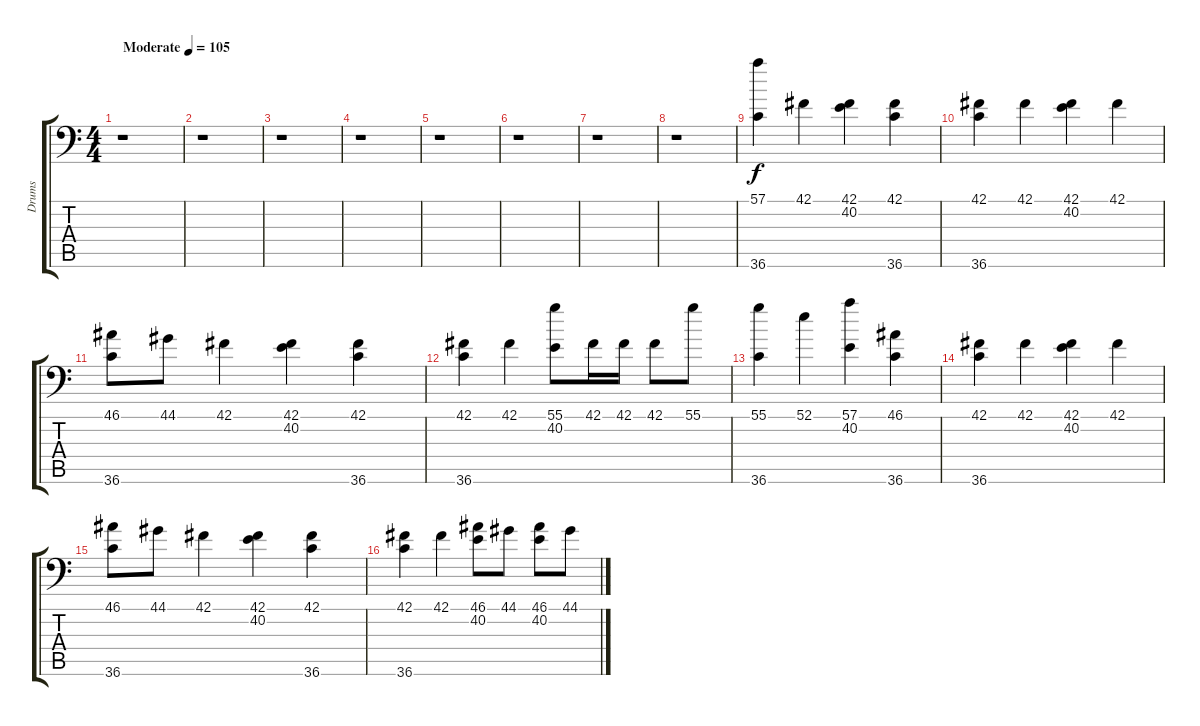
\track ("Drums" "Drums") {instrument acousticgrandpiano}
\staff {score tabs}
\tuning (C-1 C-1 C-1 C-1 C-1 C-1) {hide}
\ts (4 4)
\tempo (105 "Moderate")
\clef f4
\ks c
r.1{dy f instrument acousticgrandpiano} |
r.1 |
r.1 |
r.1 |
r.1 |
r.1 |
r.1 |
r.1 |
(57.1 36.6).4 42.1.4 (42.1 40.2).4 (42.1 36.6).4 |
(42.1 36.6).4 42.1.4 (42.1 40.2).4 42.1.4 |
(46.1 36.6).8 44.1.8 42.1.4 (42.1 40.2).4 (42.1 36.6).4 |
(42.1 36.6).4 42.1.4 (55.1 40.2).8 42.1.16 42.1.16 42.1.8 55.1.8 |
(55.1 36.6).4 52.1.4 (57.1 40.2).4 (46.1 36.6).4 |
(42.1 36.6).4 42.1.4 (42.1 40.2).4 42.1.4 |
(46.1 36.6).8 44.1.8 42.1.4 (42.1 40.2).4 (42.1 36.6).4 |
(42.1 36.6).4 42.1.4 (46.1 40.2).8 44.1.8 (46.1 40.2).8 44.1.8
